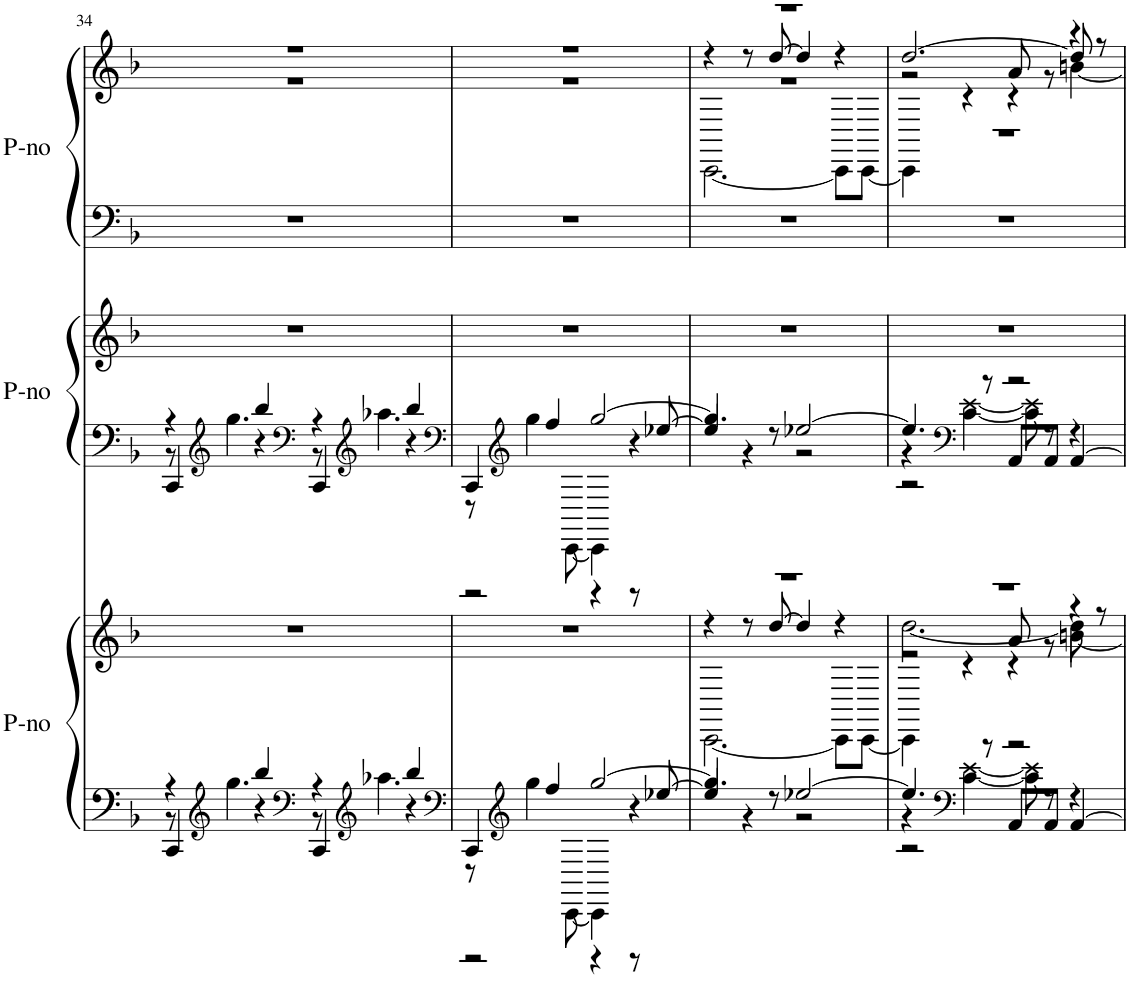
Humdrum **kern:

**kern	**kern	**kern	**kern	**kern	**kern
*part3	*part3	*part2	*part2	*part1	*part1
*staff6	*staff5	*staff4	*staff3	*staff2	*staff1
*I"Piano	*	*I"Piano	*	*I"Piano	*
*I'P-no	*	*I'P-no	*	*I'P-no	*
!!LO:PB:g=z
*clefF4	*clefG2	*clefF4	*clefG2	*clefF4	*clefG2
*	*	*Trd4c7	*Trd4c7	*	*
*k[b-]	*k[b-]	*k[b-]	*k[b-]	*k[b-]	*k[b-]
*M4/4	*M4/4	*M4/4	*M4/4	*M4/4	*M4/4
=34	=34	=34	=34	=34	=34
*^	*	*^	*	*	*^
*	*^	*	*	*^	*	*	*	*
4r	8r	4CC/	1r	4r	8r	4CC/	1r	1r	1r	1r
*clefG2	*	*	*	*clefG2	*	*	*	*	*	*
.	4.gg\	.	.	.	4.gg\	.	.	.	.	.
4bb-/	.	4r	.	4bb-/	.	4r	.	.	.	.
*clefF4	*	*	*	*clefF4	*	*	*	*	*	*
4r	8r	4CC/	.	4r	8r	4CC/	.	.	.	.
*clefG2	*	*	*	*clefG2	*	*	*	*	*	*
.	4.aa-X\	.	.	.	4.aa-X\	.	.	.	.	.
4bb-/	.	4r	.	4bb-/	.	4r	.	.	.	.
=35	=35	=35	=35	=35	=35	=35	=35	=35	=35	=35
*clefF4	*	*	*	*clefF4	*	*	*	*	*	*
4CC/	8r	2r	1r	4CC/	8r	2r	1r	1r	1r	1r
*clefG2	*	*	*	*clefG2	*	*	*	*	*	*
.	4gg\	.	.	.	4gg\	.	.	.	.	.
4ff/	.	.	.	4ff/	.	.	.	.	.	.
.	[8CC\	.	.	.	[8CC\	.	.	.	.	.
[2gg/	4CC\]	4r	.	[2gg/	4CC\]	4r	.	.	.	.
.	4r	8r	.	.	4r	8r	.	.	.	.
.	.	[8ee-X/	.	.	.	[8ee-X/	.	.	.	.
*	*v	*v	*	*	*v	*v	*	*	*	*
=36	=36	=36	=36	=36	=36	=36	=36	=36
*	*	*^	*	*	*	*	*^	*
*	*	*	*^	*	*	*	*	*	*	*^
4.gg/]	4ee-/]	1r	4r	[2.CC\	4.gg/]	4ee-/]	1r	1r	1r	1r	4r	[2.CC\
.	4r	.	8r	.	.	4r	.	.	.	.	8r	.
8r	.	.	[8dd/	.	8r	.	.	.	.	.	[8dd/	.
[2ee-X/	2r	.	4dd/]	.	[2ee-X/	2r	.	.	.	.	4dd/]	.
.	.	.	4r	8CC\L]	.	.	.	.	.	.	4r	8CC\L]
.	.	.	.	[8CC\J	.	.	.	.	.	.	.	[8CC\J
=37	=37	=37	=37	=37	=37	=37	=37	=37	=37	=37	=37	=37
*	*^	*	*	*^	*	*^	*	*	*	*	*	*
4.ee-/]	4r	2r	1r	[2.dd\	2r	4CC\]	4.ee-/]	4r	2r	1r	1r	[2.dd/	1r	2r	4CC\]
*clefF4	*	*	*	*	*	*	*clefF4	*	*	*	*	*	*	*	*
.	[4c\ [4e\	.	.	.	.	4r	.	[4c\ [4e\	.	.	.	.	.	.	4r
8r	.	.	.	.	.	.	8r	.	.	.	.	.	.	.	.
2r	8c\] 8e\]	8AA/L	.	.	8a/	4r	2r	8c\] 8e\]	8AA/L	.	.	.	.	8a/	4r
.	8r	8AA/J	.	.	8r	.	.	8r	8AA/J	.	.	.	.	8r	.
.	4r	[4AA/	.	8dd\]	4r	[4bn\	.	4r	[4AA/	.	.	8dd/]	.	4r	[4bn\
.	.	.	.	8r	.	.	.	.	.	.	.	8r	.	.	.
*v	*v	*v	*	*	*	*	*v	*v	*v	*	*	*v	*v	*v	*v
*	*v	*v	*v	*v	*	*	*	*
=	=	=	=	=	=
*-	*-	*-	*-	*-	*-
